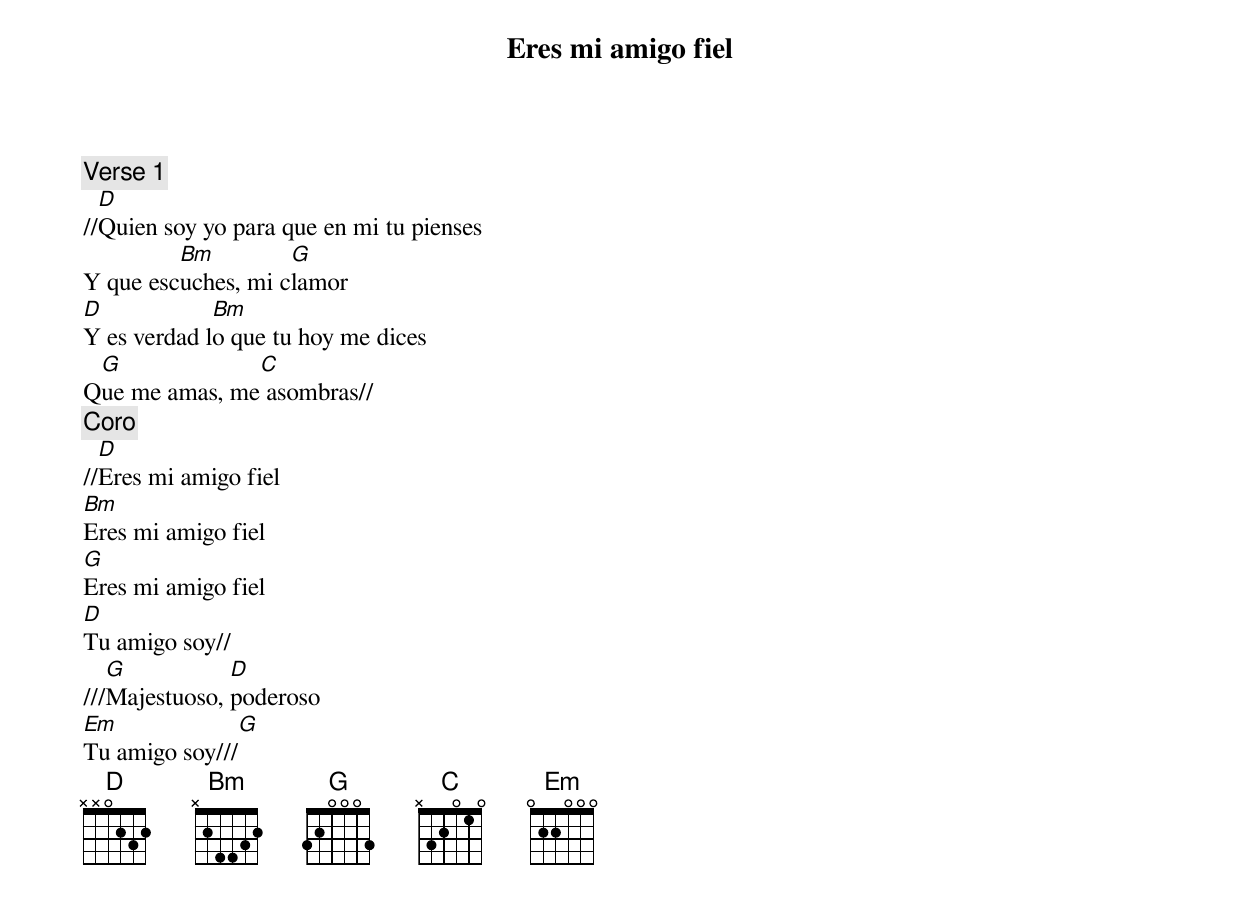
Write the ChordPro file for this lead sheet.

{title: Eres mi amigo fiel}
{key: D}
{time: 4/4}
{comment: Verse 1}
//[D]Quien soy yo para que en mi tu pienses
Y que esc[Bm]uches, mi c[G]lamor
[D]Y es verdad l[Bm]o que tu hoy me dices
Q[G]ue me amas, me[C] asombras//
{comment: Coro}
//[D]Eres mi amigo fiel
[Bm]Eres mi amigo fiel
[G]Eres mi amigo fiel
[D]Tu amigo soy//
///[G]Majestuoso, [D]poderoso
[Em]Tu amigo soy///[G]
